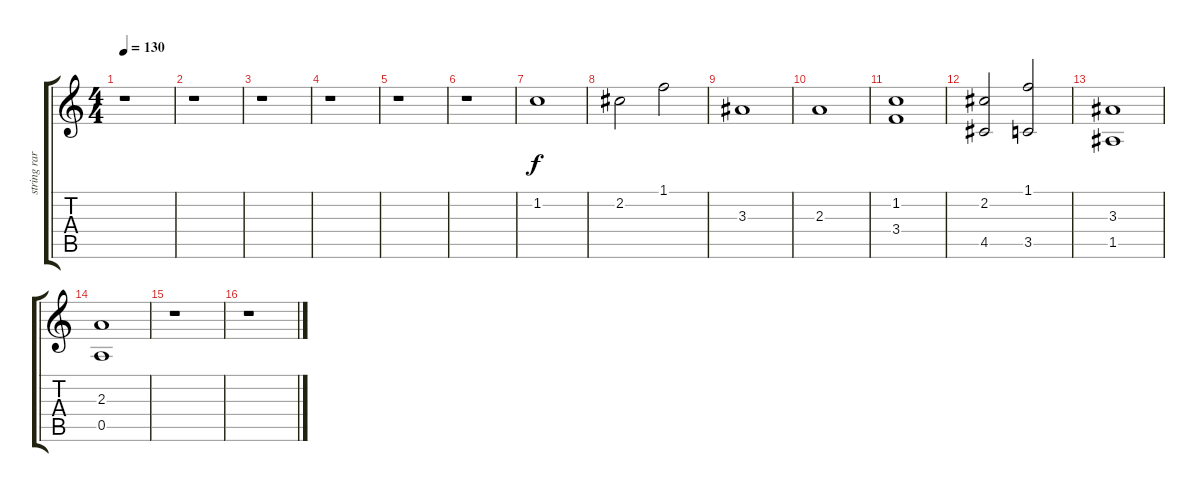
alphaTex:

\track ("string raro" "string rar") {instrument distortionguitar}
\staff {score tabs}
\tuning (E4 B3 G3 D3 A2 E2) {hide}
\ts (4 4)
\tempo 130
\clef g2
\ks c
r.1{dy f} |
r.1 |
r.1 |
r.1 |
r.1 |
r.1 |
1.2.1 |
2.2.2 1.1.2 |
3.3.1 |
2.3.1 |
(1.2 3.4).1 |
(2.2 4.5).2 (1.1 3.5).2 |
(3.3 1.5).1 |
(2.3 0.5).1 |
r.1 |
r.1
